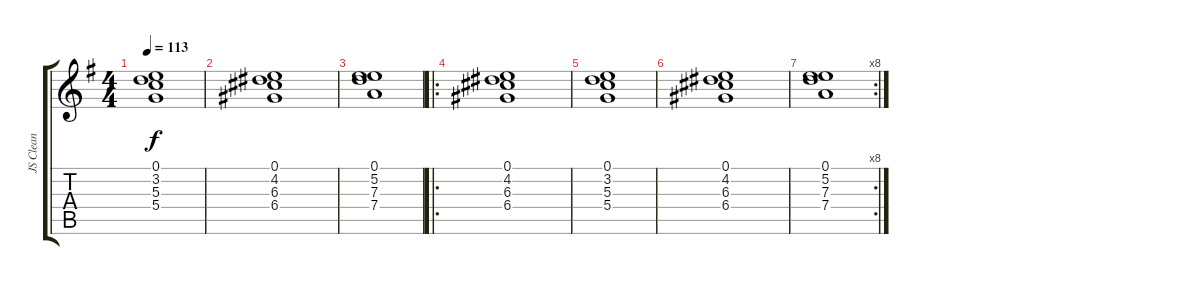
\track ("JS Clean" "JS Clean") {instrument electricguitarclean}
\staff {score tabs}
\tuning (E4 B3 G3 D3 A2 E2) {hide}
\ts (4 4)
\tempo 113
\clef g2
\ks g
(0.1 3.2 5.3 5.4).1{dy f} |
(0.1 4.2 6.3 6.4).1 |
(0.1 5.2 7.3 7.4).1 |
\ro
(0.1 4.2 6.3 6.4).1 |
(0.1 3.2 5.3 5.4).1 |
(0.1 4.2 6.3 6.4).1 |
\rc 8
(0.1 5.2 7.3 7.4).1
